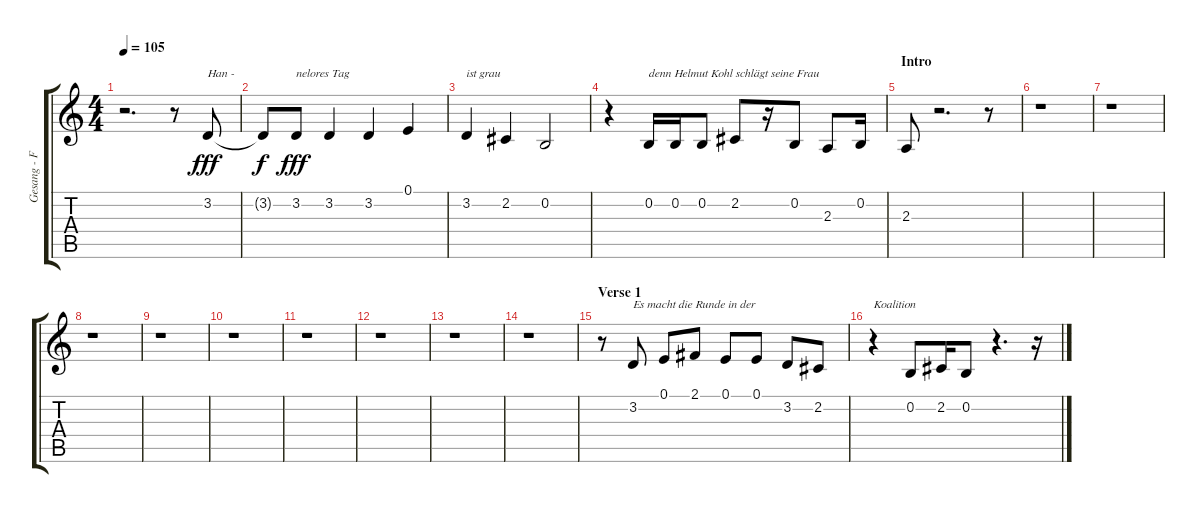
\track ("Gesang - Farin Urlaub" "Gesang - F") {instrument tenorsax}
\staff {score tabs}
\tuning (E4 B3 G3 D3 A2 E2) {hide}
\ts (4 4)
\tempo 105
\clef g2
\ks c
r.2{d dy fff instrument tenorsax} r.8 3.2.8{txt "Han -"} |
3.2{t}.8{dy f} 3.2.8{txt "nelores Tag" dy fff} 3.2.4 3.2.4 0.1.4 |
3.2.4{txt "ist grau"} 2.2.4 0.2.2 |
r.4 0.2.16{txt "denn Helmut Kohl schlägt seine Frau"} 0.2.16 0.2.8 2.2.8 r.16 0.2.8 2.3.8 0.2.16 |
\section ("" "Intro")
2.3.8 r.2{d} r.8 |
r.1 |
r.1 |
r.1 |
r.1 |
r.1 |
r.1 |
r.1 |
r.1 |
r.1 |
\section ("" "Verse 1")
r.8 3.2.8{txt "Es macht die Runde in der"} 0.1.8 2.1.8 0.1.8 0.1.8 3.2.8 2.2.8 |
r.4{txt "Koalition"} 0.2.8 2.2.16 0.2.8 r.4{d} r.16
